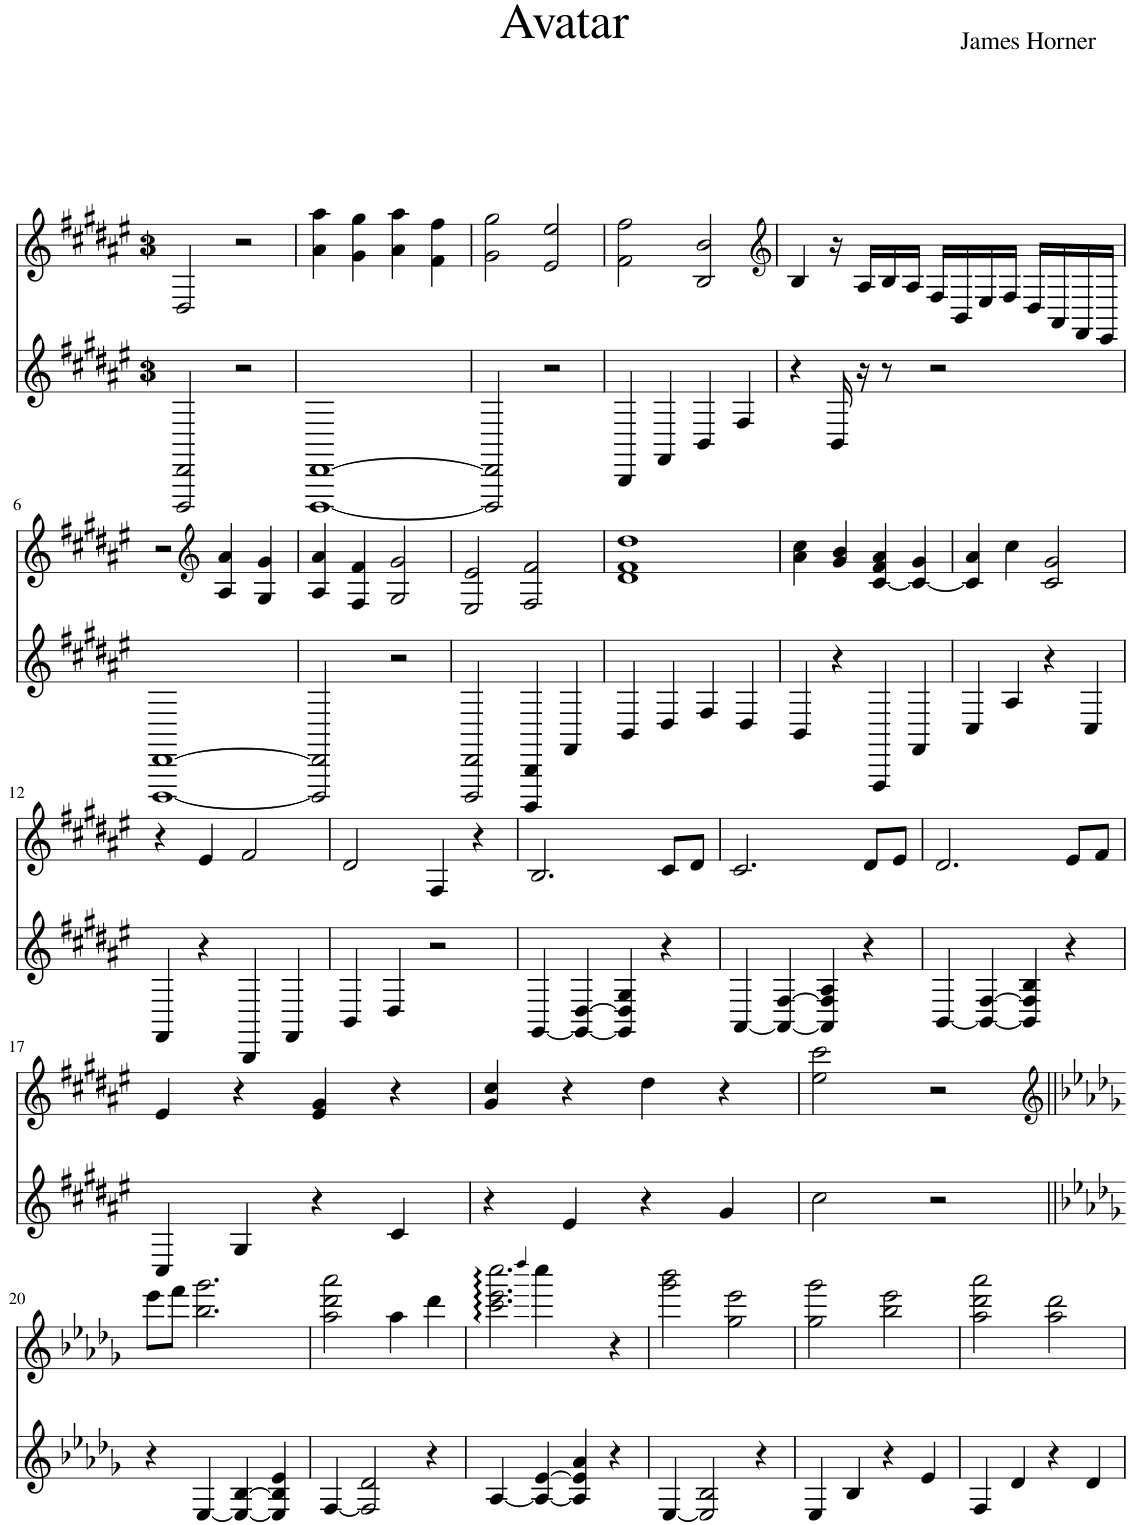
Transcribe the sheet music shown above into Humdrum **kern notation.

**kern	**kern
*part2	*part1
*staff2	*staff1
*I"Piano	*I"Piano
*I'Pno	*I'Pno
*clefG2	*clefG2
*k[f#c#g#d#a#e#]	*k[f#c#g#d#a#e#]
*M4/4	*M4/4
=1	=1
2DDD#/ 2DD#/	2D#/
2r	2r
=2	=2
[1DDD# [1DD#	4a#\ 4aa#\
.	4g#\ 4gg#\
.	4a#\ 4aa#\
.	4f#\ 4ff#\
=3	=3
2DDD#/] 2DD#/]	2g#\ 2gg#\
2r	2e#/ 2ee#/
=4	=4
4BBB/	2f#\ 2ff#\
4FF#/	.
4BB/	2B/ 2b/
4F#/	.
=5	=5
*	*clefG2
4r	4B/
16BB/	16r
16r	16A#/LL
8r	16B/
.	16A#/JJ
2r	16F#/LL
.	16BB/
.	16E#/
.	16F#/JJ
.	16D#/LL
.	16AA#/
.	16FF#/
.	16EE#/JJ
!!LO:LB:g=z
=6	=6
[1DDD# [1DD#	2r
*	*clefG2
.	4A#/ 4a#/
.	4G#/ 4g#/
=7	=7
2DDD#/] 2DD#/]	4A#/ 4a#/
.	4F#/ 4f#/
2r	2G#/ 2g#/
=8	=8
2DDD#/ 2DD#/	2E#/ 2e#/
4BBBB/ 4BBB/	2F#/ 2f#/
4FF#/	.
=9	=9
4BB/	1d# 1f# 1dd#
4D#/	.
4F#/	.
4D#/	.
=10	=10
4BB/	4a#\ 4cc#\
4r	4g#/ 4b/
4FFF#/	[4c#/ 4f#/ 4a#/
4FF#/	4c#/_ 4g#/
=11	=11
4C#/	4c#/] 4a#/
4A#/	4cc#\
4r	2c#/ 2g#/
4C#/	.
!!LO:LB:g=z
=12	=12
4FF#/	4r
4r	4e#/
4BBB/	2f#/
4FF#/	.
=13	=13
4BB/	2d#/
4D#/	.
2r	4F#/
.	4r
=14	=14
[4GG#/	2.B/
4GG#/_ [4D#/	.
4GG#/] 4D#/] 4G#/	.
4r	8c#/L
.	8d#/J
=15	=15
[4AA#/	2.c#/
4AA#/_ [4F#/	.
4AA#/] 4F#/] 4A#/	.
4r	8d#/L
.	8e#/J
=16	=16
[4BB/	2.d#/
4BB/_ [4F#/	.
4BB/] 4F#/] 4B/	.
4r	8e#/L
.	8f#/J
!!LO:LB:g=z
=17	=17
4C#/	4e#/
4G#/	4r
4r	4e#/ 4g#/
4c#/	4r
=18	=18
4r	4g#/ 4cc#/
4e#/	4r
4r	4dd#\
4g#/	4r
=19	=19
2cc#\	2ee#\ 2ccc#\
2r	2r
!!LO:LB:g=z
=20||	=20||
*	*clefG2
*k[b-e-a-d-g-]	*k[b-e-a-d-g-]
4r	8eee-\L
.	8fff\J
[4E-/	2.bb-\ 2.ggg-\
4E-/_ [4B-/	.
4E-/] 4B-/] 4e-/	.
=21	=21
[4F/	2aa-\ 2ddd-\ 2aaa-\
2F/] 2d-/	.
.	4aa-\
4r	4ddd-\
=22	=22
[4A-/	2.ccc\ 2.eee-\ 2.cccc\
4A-/_ [4e-/	.
4A-/] 4e-/] 4a-/	.
.	4qdddd-/
4r	4cccc\
4ryy	4r
=23	=23
[4E-/	2ggg-\ 2bbb-\
2E-/] 2B-/	.
.	2gg-\ 2eee-\
4r	.
=24	=24
4E-/	2gg-\ 2ggg-\
4B-/	.
4r	2bb-\ 2eee-\
4e-/	.
=25	=25
4F/	2aa-\ 2ddd-\ 2aaa-\
4d-/	.
4r	2aa-\ 2ddd-\
4d-/	.
=	=
*-	*-
